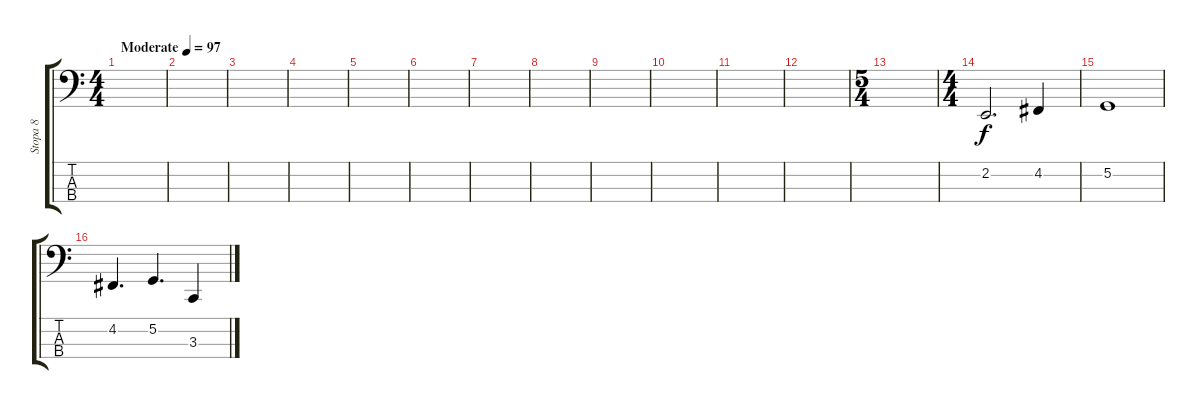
\track ("Stopa 8" "Stopa 8") {instrument stringensemble2}
\staff {score tabs}
\tuning (G2 D2 A1 E1) {hide}
\ts (4 4)
\tempo (97 "Moderate")
\clef f4
\ks c
|
|
|
|
|
|
|
|
|
|
|
|
\ts (5 4)
|
\ts (4 4)
2.2.2{d} 4.2.4 |
5.2.1 |
4.2.4{d} 5.2.4{d} 3.3.4
